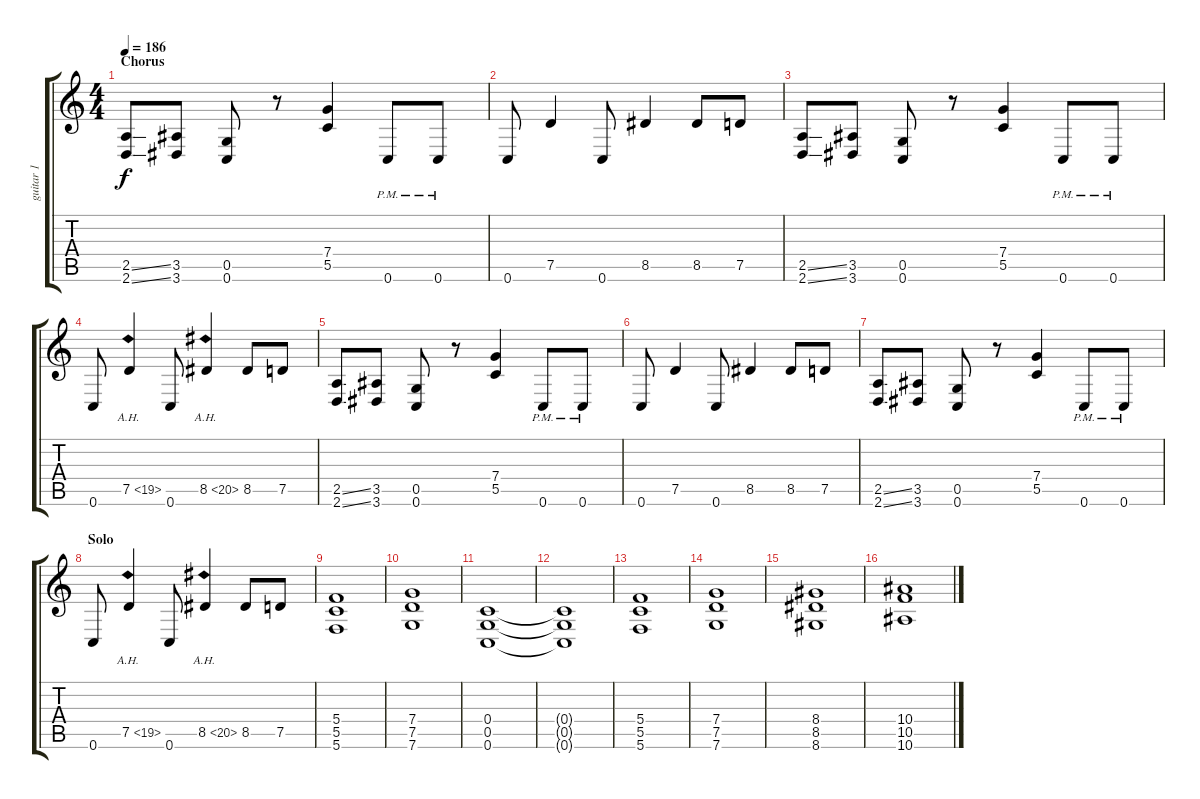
\track ("guitar 1" "guitar 1") {instrument distortionguitar}
\staff {score tabs}
\tuning (D4 A3 F3 C3 G2 C2) {hide}
\ts (4 4)
\section ("" "Chorus")
\tempo 186
\clef g2
\ks c
(2.5{ss} 2.6{ss}).8{dy f} (3.5 3.6).8 (0.5 0.6).8 r.8 (7.4 5.5).4 0.6{pm}.8 0.6{pm}.8 |
0.6.8 7.5.4 0.6.8 8.5.4 8.5.8 7.5.8 |
(2.5{ss} 2.6{ss}).8 (3.5 3.6).8 (0.5 0.6).8 r.8 (7.4 5.5).4 0.6{pm}.8 0.6{pm}.8 |
0.6.8 7.5{ah 12}.4 0.6.8 8.5{ah 12}.4 8.5.8 7.5.8 |
(2.5{ss} 2.6{ss}).8 (3.5 3.6).8 (0.5 0.6).8 r.8 (7.4 5.5).4 0.6{pm}.8 0.6{pm}.8 |
0.6.8 7.5.4 0.6.8 8.5.4 8.5.8 7.5.8 |
(2.5{ss} 2.6{ss}).8 (3.5 3.6).8 (0.5 0.6).8 r.8 (7.4 5.5).4 0.6{pm}.8 0.6{pm}.8 |
\section ("" "Solo")
0.6.8 7.5{ah 12}.4 0.6.8 8.5{ah 12}.4 8.5.8 7.5.8 |
(5.4 5.5 5.6).1 |
(7.4 7.5 7.6).1 |
(0.4 0.5 0.6).1 |
(0.4{t} 0.5{t} 0.6{t}).1 |
(5.4 5.5 5.6).1 |
(7.4 7.5 7.6).1 |
(8.4 8.5 8.6).1 |
(10.4 10.5 10.6).1
